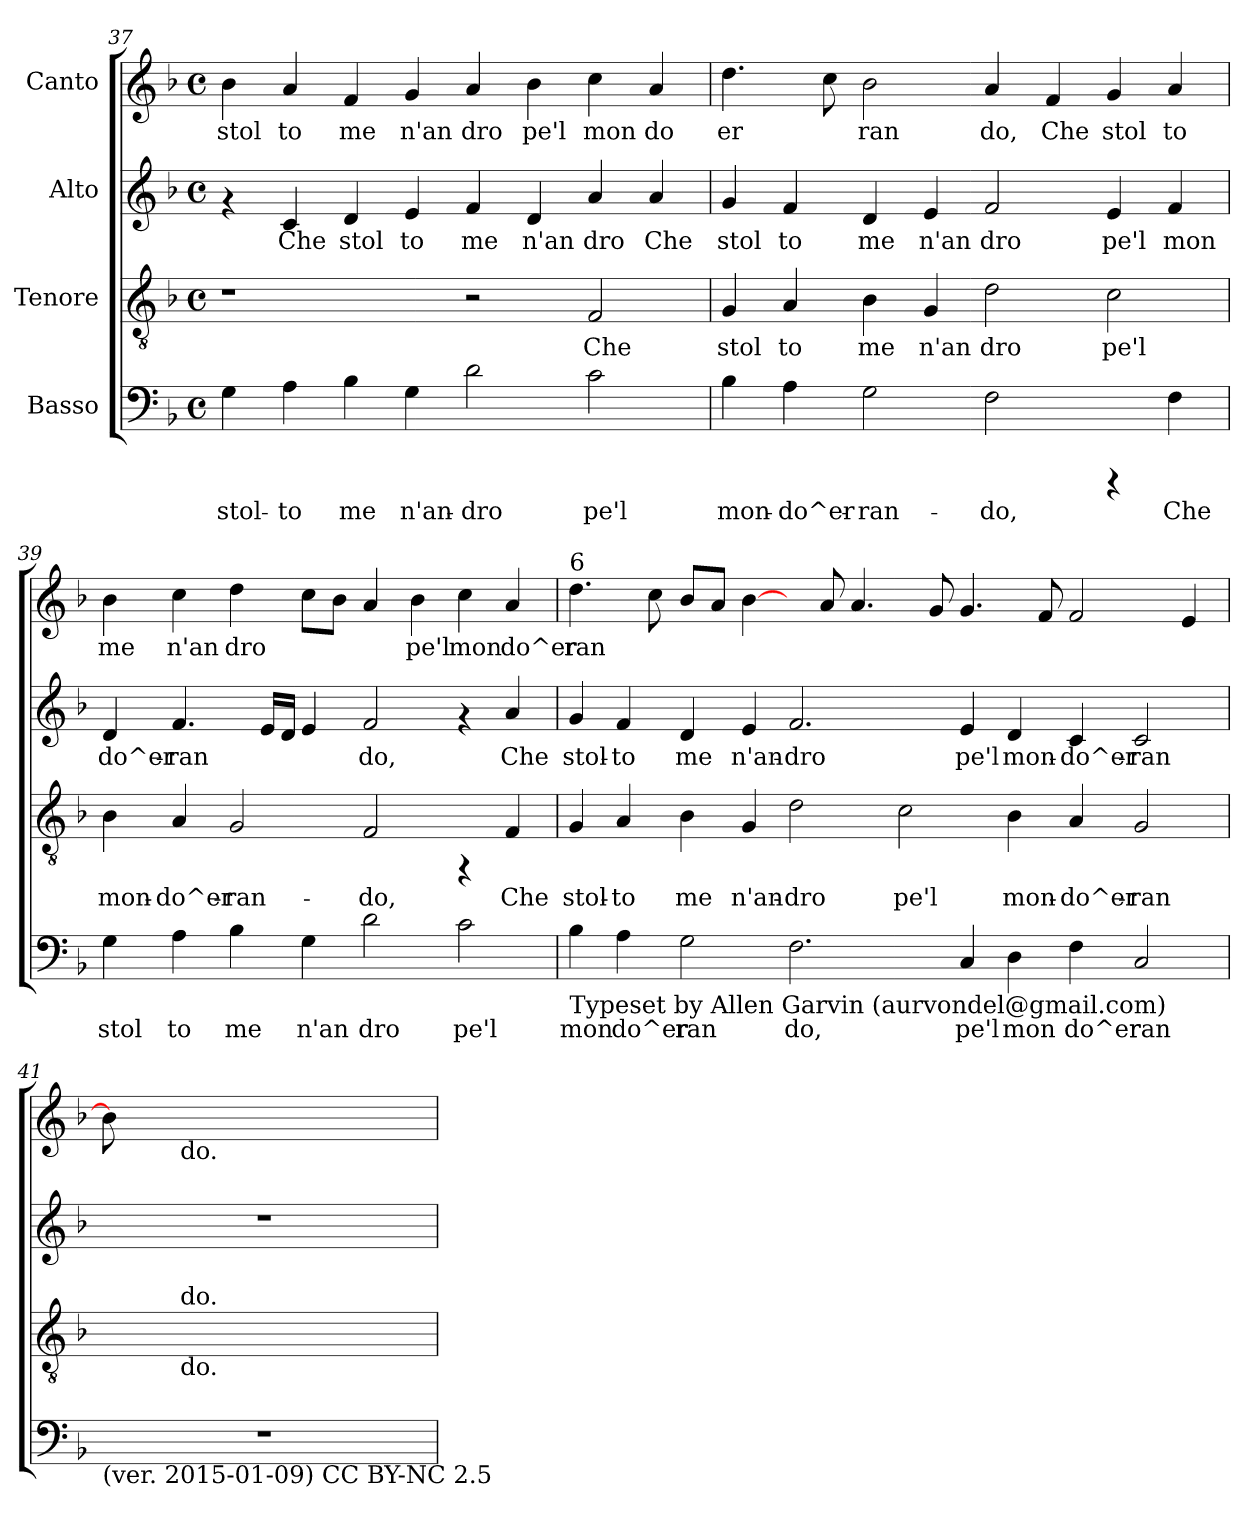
**kern	**text	**kern	**text	**kern	**text	**kern	**text
*part4	*part4	*part3	*part3	*part2	*part2	*part1	*part1
*staff4	*staff4	*staff3	*staff3	*staff2	*staff2	*staff1	*staff1
*I"Basso	*	*I"Tenore	*	*I"Alto	*	*I"Canto	*
*clefF4	*	*clefGv2	*	*clefG2	*	*clefG2	*
*k[b-]	*	*k[b-]	*	*k[b-]	*	*k[b-]	*
*F:	*	*F:	*	*F:	*	*F:	*
*M4/4	*	*M4/4	*	*M4/4	*	*M4/4	*
*met(c)	*	*met(c)	*	*met(c)	*	*met(c)	*
=37	=37	=37	=37	=37	=37	=37	=37
!	!LO:LY:b:cj	!	!	!	!	!	!LO:LY:b:cj
4G\	stol-	1r	.	4rf	.	4b-\	stol
!	!LO:LY:b:cj	!	!	!	!LO:LY:b:cj	!	!LO:LY:b:cj
4A\	-to	.	.	4c/	Che	4a/	to
!	!LO:LY:b:cj	!	!	!	!LO:LY:b:cj	!	!LO:LY:b:cj
4B-\	me	.	.	4d/	stol	4f/	me
!	!LO:LY:b:cj	!	!	!	!LO:LY:b:cj	!	!LO:LY:b:cj
4G\	n'an-	.	.	4e/	to	4g/	n'an
!	!LO:LY:b:cj	!	!	!	!LO:LY:b:cj	!	!LO:LY:b:cj
2d\	-dro	2r	.	4f/	me	4a/	dro
!	!	!	!	!	!LO:LY:b:cj	!	!LO:LY:b:cj
.	.	.	.	4d/	n'an	4b-\	pe'l
!	!LO:LY:b:cj	!	!LO:LY:b:cj	!	!LO:LY:b:cj	!	!LO:LY:b:cj
2c\	pe'l	2F/	Che	4a/	dro	4cc\	mon
!	!	!	!	!	!LO:LY:b:cj	!	!LO:LY:b:cj
.	.	.	.	4a/	Che	4a/	do
=38	=38	=38	=38	=38	=38	=38	=38
!	!LO:LY:b:cj	!	!LO:LY:b:cj	!	!LO:LY:b:cj	!	!LO:LY:b:cj
4B-\	mon-	4G/	stol	4g/	stol	4.dd\	er
!	!LO:LY:b:cj	!	!LO:LY:b:cj	!	!LO:LY:b:cj	!	!
4A\	-do^er-	4A/	to	4f/	to	.	.
!	!	!	!	!	!	!	!LO:LY:b:cj
.	.	.	.	.	.	8cc\	.
!	!LO:LY:b:cj	!	!LO:LY:b:cj	!	!LO:LY:b:cj	!	!LO:LY:b:cj
2G\	-ran-	4B-\	me	4d/	me	2b-\	ran
!	!	!	!LO:LY:b:cj	!	!LO:LY:b:cj	!	!
.	.	4G/	n'an	4e/	n'an	.	.
!	!LO:LY:b:cj	!	!LO:LY:b:cj	!	!LO:LY:b:cj	!	!LO:LY:b:cj
2F\	-do,	2d\	dro	2f/	dro	4a/	do,
!	!	!	!	!	!	!	!LO:LY:b:cj
.	.	.	.	.	.	4f/	Che
!	!	!	!LO:LY:b:cj	!	!LO:LY:b:cj	!	!LO:LY:b:cj
4rCCC	.	2c\	pe'l	4e/	pe'l	4g/	stol
!	!LO:LY:b:cj	!	!	!	!LO:LY:b:cj	!	!LO:LY:b:cj
4F\	Che	.	.	4f/	mon	4a/	to
!!LO:PB:g=z
=39	=39	=39	=39	=39	=39	=39	=39
!	!LO:LY:b:cj	!	!LO:LY:b:cj	!	!LO:LY:b:cj	!	!LO:LY:b:cj
4G\	stol	4B-\	mon-	4d/	do^er-	4b-\	me
!	!LO:LY:b:cj	!	!LO:LY:b:cj	!	!LO:LY:b:cj	!	!LO:LY:b:cj
4A\	to	4A/	-do^er-	4.f/	-ran-	4cc\	n'an
!	!LO:LY:b:cj	!	!LO:LY:b:cj	!	!	!	!LO:LY:b:cj
4B-\	me	2G/	-ran-	.	.	4dd\	dro
!	!	!	!	!	!LO:LY:b:cj	!	!
.	.	.	.	16e/L	--	.	.
!	!	!	!	!	!LO:LY:b:cj	!	!
.	.	.	.	16d/J	--	.	.
!	!LO:LY:b:cj	!	!	!	!LO:LY:b:cj	!	!LO:LY:b:cj
4G\	n'an	.	.	4e/	--	8cc\L	.
!	!	!	!	!	!	!	!LO:LY:b:cj
.	.	.	.	.	.	8b-\J	.
!	!LO:LY:b:cj	!	!LO:LY:b:cj	!	!LO:LY:b:cj	!	!LO:LY:b:cj
2d\	dro	2F/	-do,	2f/	-do,	4a/	.
!	!	!	!	!	!	!	!LO:LY:b:cj
.	.	.	.	.	.	4b-\	pe'l
!	!LO:LY:b:cj	!	!	!	!	!	!LO:LY:b:cj
2c\	pe'l	4rFF	.	4rf	.	4cc\	mon
!	!	!	!LO:LY:b:cj	!	!LO:LY:b:cj	!	!LO:LY:b:cj
.	.	4F/	Che	4a/	Che	4a/	do^er
=40	=40	=40	=40	=40	=40	=40	=40
!	!	!	!	!	!	!LO:TX:a:t=6	!
!LO:TX:b:t=Typeset by Allen Garvin (aurvondel@gmail.com)	!	!	!	!	!	!	!
!	!LO:LY:b:cj	!	!LO:LY:b:cj	!	!LO:LY:b:cj	!	!LO:LY:b:cj
4B-\	mon	4G/	stol-	4g/	stol-	4.dd>\	ran
!	!LO:LY:b:cj	!	!LO:LY:b:cj	!	!LO:LY:b:cj	!	!
4A\	do^er	4A/	-to	4f/	-to	.	.
!	!	!	!	!	!	!	!LO:LY:b:cj
.	.	.	.	.	.	8cc\	.
!	!LO:LY:b:cj	!	!LO:LY:b:cj	!	!LO:LY:b:cj	!	!LO:LY:b:cj
2G\	ran	4B-\	me	4d/	me	8b-/L	.
!	!	!	!	!	!	!	!LO:LY:b:cj
.	.	.	.	.	.	8a/J	.
!	!	!	!LO:LY:b:cj	!	!LO:LY:b:cj	!	!LO:LY:b:cj
.	.	4G/	n'an-	4e/	n'an-	[4b-\	.
!	!LO:LY:b:cj	!	!LO:LY:b:cj	!	!LO:LY:b:cj	!	!
2.F\	do,	2d\	-dro	2.f/	-dro	8ryy	.
!	!	!	!	!	!	!	!LO:LY:b:cj
.	.	.	.	.	.	8a/	.
!	!	!	!	!	!	!	!LO:LY:b:cj
.	.	.	.	.	.	4.a/	.
!	!	!	!LO:LY:b:cj	!	!	!	!
.	.	2c\	pe'l	.	.	.	.
!	!	!	!	!	!	!	!LO:LY:b:cj
.	.	.	.	.	.	8g/	.
!	!LO:LY:b:cj	!	!	!	!LO:LY:b:cj	!	!LO:LY:b:cj
4C/	pe'l	.	.	4e/	pe'l	4.g/	.
!	!LO:LY:b:cj	!	!LO:LY:b:cj	!	!LO:LY:b:cj	!	!
4D\	mon	4B-\	mon-	4d/	mon-	.	.
!	!	!	!	!	!	!	!LO:LY:b:cj
.	.	.	.	.	.	8f/	.
!	!LO:LY:b:cj	!	!LO:LY:b:cj	!	!LO:LY:b:cj	!	!LO:LY:b:cj
4F\	do^er	4A/	-do^er-	4c/	-do^er-	2f/	.
!	!LO:LY:b:cj	!	!LO:LY:b:cj	!	!LO:LY:b:cj	!	!
2C/	ran	2G/	-ran-	2c/	-ran-	.	.
!	!	!	!	!	!	!	!LO:LY:b:cj
.	.	.	.	.	.	4e/	.
=41	=41	=41	=41	=41	=41	=41	=41
!LO:TX:b:t=(ver. 2015-01-09) CC BY-NC 2.5	!	!	!	!	!	!	!
1r	.	8ryy	.	1r	.	8b-\]	.
!	!	!	!	!	!	!LO:TX:b:t=do.	!
!	!	!LO:TX:a:t=do.	!	!	!	!	!
!	!	!LO:TX:b:t=do.	!	!	!	!	!
.	.	2..ryy	.	.	.	2..ryy	.
=	=	=	=	=	=	=	=
*-	*-	*-	*-	*-	*-	*-	*-
